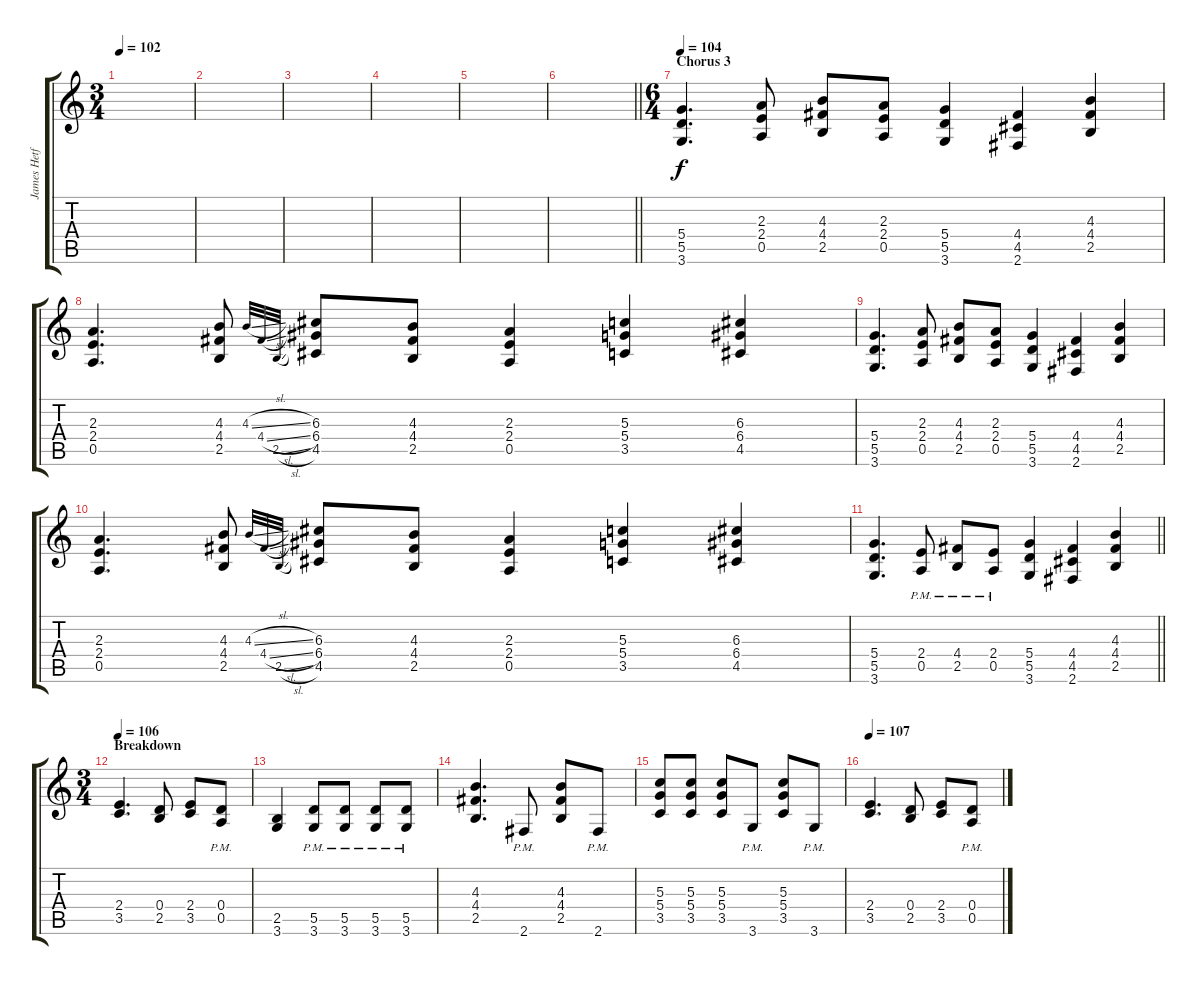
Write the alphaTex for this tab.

\track ("James Hetfield (Rythym)" "James Hetf") {instrument distortionguitar}
\staff {score tabs}
\tuning (E4 B3 G3 D3 A2 E2) {hide}
\ts (3 4)
\tempo 102
\clef g2
\ks c
|
|
|
|
|
\barLineRight lightlight
|
\ts (6 4)
\section ("" "Chorus 3")
\tempo 104
(5.4 5.5 3.6).4{d volume 14} (2.3 2.4 0.5).8 (4.3 4.4 2.5).8 (2.3 2.4 0.5).8 (5.4 5.5 3.6).4 (4.4 4.5 2.6).4 (4.3 4.4 2.5).4 |
(2.3 2.4 0.5).4{d} (4.3 4.4 2.5).8 4.3{sl}.32{gr onbeat} 4.4{sl}.32{gr onbeat} 2.5{sl}.32{gr onbeat} (6.3 6.4 4.5).8 (4.3 4.4 2.5).8 (2.3 2.4 0.5).4 (5.3 5.4 3.5).4 (6.3 6.4 4.5).4 |
(5.4 5.5 3.6).4{d} (2.3 2.4 0.5).8 (4.3 4.4 2.5).8 (2.3 2.4 0.5).8 (5.4 5.5 3.6).4 (4.4 4.5 2.6).4 (4.3 4.4 2.5).4 |
(2.3 2.4 0.5).4{d} (4.3 4.4 2.5).8 4.3{sl}.32{gr onbeat} 4.4{sl}.32{gr onbeat} 2.5{sl}.32{gr onbeat} (6.3 6.4 4.5).8 (4.3 4.4 2.5).8 (2.3 2.4 0.5).4 (5.3 5.4 3.5).4 (6.3 6.4 4.5).4 |
\barLineRight lightlight
(5.4 5.5 3.6).4{d} (2.4{pm} 0.5{pm}).8 (4.4{pm} 2.5{pm}).8 (2.4{pm} 0.5{pm}).8 (5.4 5.5 3.6).4 (4.4 4.5 2.6).4 (4.3 4.4 2.5).4 |
\ts (3 4)
\section ("" "Breakdown")
\tempo 106
(2.4 3.5).4{d} (0.4 2.5).8 (2.4 3.5).8 (0.4{pm} 0.5{pm}).8 |
(2.5 3.6).4 (5.5{pm} 3.6{pm}).8 (5.5{pm} 3.6{pm}).8 (5.5{pm} 3.6{pm}).8 (5.5{pm} 3.6{pm}).8 |
(4.3 4.4 2.5).4{d} 2.6{pm}.8 (4.3 4.4 2.5).8 2.6{pm}.8 |
(5.3 5.4 3.5).8 (5.3 5.4 3.5).8 (5.3 5.4 3.5).8 3.6{pm}.8 (5.3 5.4 3.5).8 3.6{pm}.8 |
\tempo 107
(2.4 3.5).4{d} (0.4 2.5).8 (2.4 3.5).8 (0.4{pm} 0.5{pm}).8
